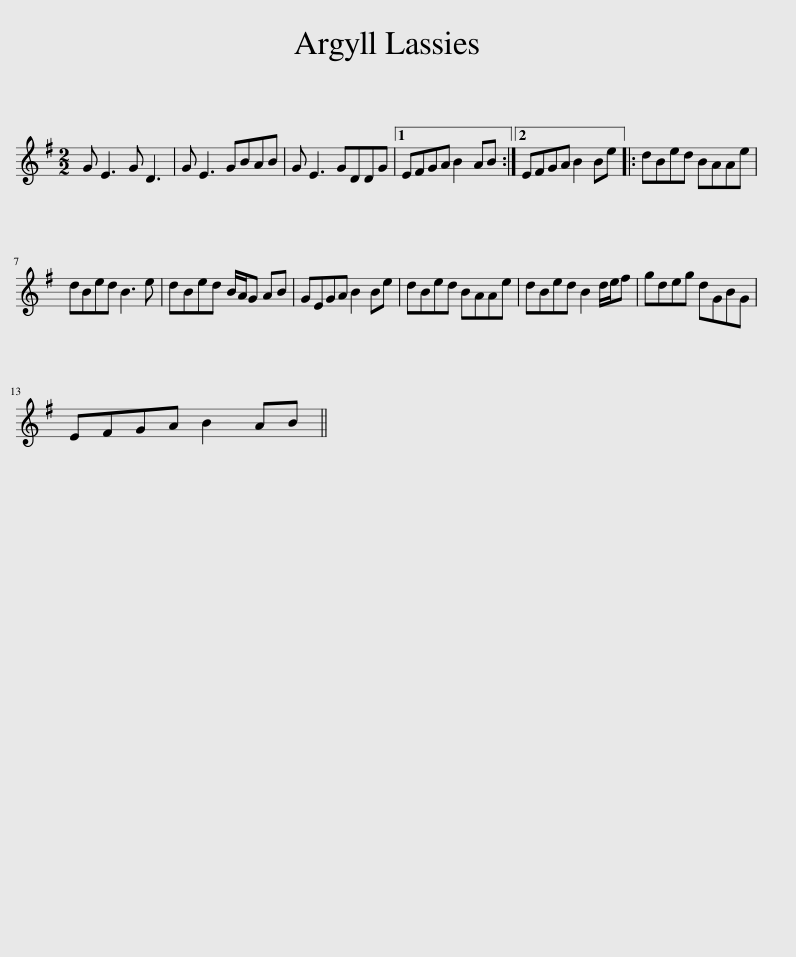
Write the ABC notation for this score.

X:1
L:1/8
M:2/2
I:linebreak $
K:Emin
V:1 treble
V:1
 G E3 G D3 | G E3 GBAB | G E3 GDDG |1 EFGA B2 AB :|2 EFGA B2 Be |: %5
 dBed BAAe |$ dBed B3 e | dBed B/A/G AB | GEGA B2 Be | dBed BAAe | %10
 dBed B2 d/e/f | gdeg dGBG |$ EFGA B2 AB || %13
